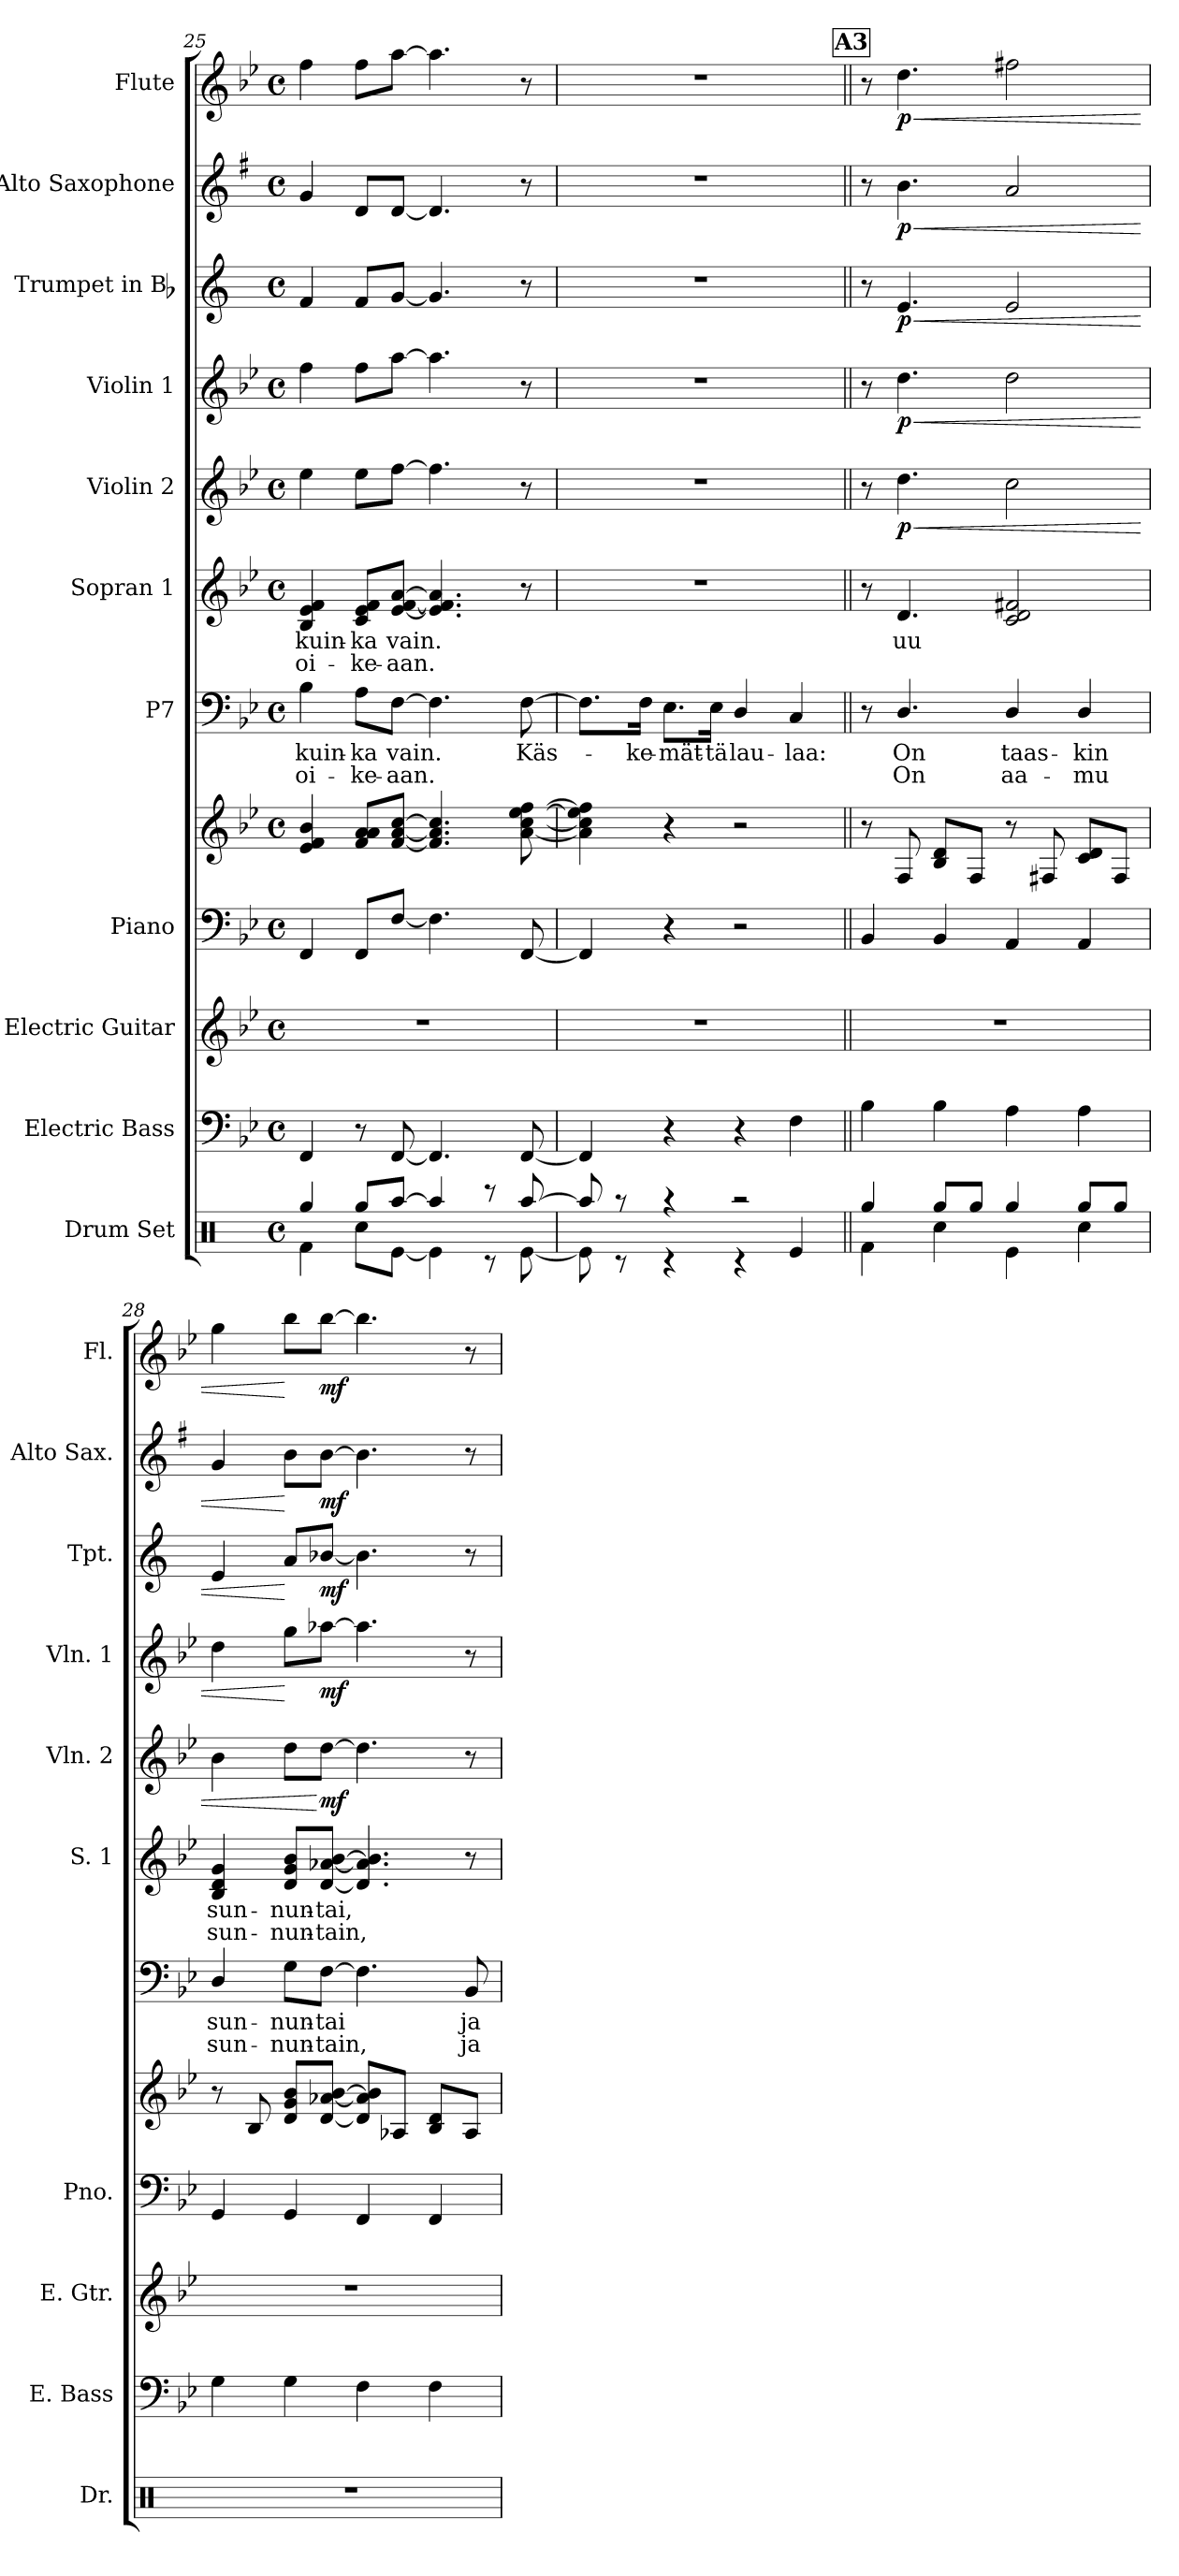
**kern	**kern	**kern	**kern	**kern	**kern	**text	**text	**kern	**text	**text	**kern	**dynam	**kern	**dynam	**kern	**dynam	**kern	**dynam	**kern	**dynam
*part11	*part10	*part9	*part8	*part8	*part7	*part7	*part7	*part6	*part6	*part6	*part5	*part5	*part4	*part4	*part3	*part3	*part2	*part2	*part1	*part1
*staff12	*staff11	*staff10	*staff9	*staff8	*staff7	*staff7	*staff7	*staff6	*staff6	*staff6	*staff5	*staff5	*staff4	*staff4	*staff3	*staff3	*staff2	*staff2	*staff1	*staff1
*I"Drum Set	*I"Electric Bass	*I"Electric Guitar	*I"Piano	*	*I"P7	*	*	*I"Sopran 1	*	*	*I"Violin 2	*	*I"Violin 1	*	*I"Trumpet in Bb	*	*I"Alto Saxophone	*	*I"Flute	*
*I'Dr.	*I'E. Bass	*I'E. Gtr.	*I'Pno.	*	*	*	*	*I'S. 1	*	*	*I'Vln. 2	*	*I'Vln. 1	*	*I'Tpt.	*	*I'Alto Sax.	*	*I'Fl.	*
!!LO:PB:g=z
*clefX	*clefF4	*clefG2	*clefF4	*clefG2	*clefF4	*	*	*clefG2	*	*	*clefG2	*	*clefG2	*	*clefG2	*	*clefG2	*	*clefG2	*
*	*ITrd7c12	*ITrd7c12	*	*	*	*	*	*	*	*	*	*	*	*	*ITrd1c2	*	*ITrd5c9	*	*	*
*k[]	*k[b-e-]	*k[b-e-]	*k[b-e-]	*k[b-e-]	*k[b-e-]	*	*	*k[b-e-]	*	*	*k[b-e-]	*	*k[b-e-]	*	*k[b-e-]	*	*k[b-e-]	*	*k[b-e-]	*
*C:	*B-:	*B-:	*B-:	*B-:	*B-:	*	*	*B-:	*	*	*B-:	*	*B-:	*	*B-:	*	*B-:	*	*B-:	*
*M4/4	*M4/4	*M4/4	*M4/4	*M4/4	*M4/4	*	*	*M4/4	*	*	*M4/4	*	*M4/4	*	*M4/4	*	*M4/4	*	*M4/4	*
*met(c)	*met(c)	*met(c)	*met(c)	*met(c)	*met(c)	*	*	*met(c)	*	*	*met(c)	*	*met(c)	*	*met(c)	*	*met(c)	*	*met(c)	*
=25	=25	=25	=25	=25	=25	=25	=25	=25	=25	=25	=25	=25	=25	=25	=25	=25	=25	=25	=25	=25
*^	*	*	*	*	*	*	*	*	*	*	*	*	*	*	*	*	*	*	*	*
!	!	!	!	!	!	!	!LO:LY:b:color=#000000	!LO:LY:b:color=#000000	!	!	!	!	!	!	!	!	!	!	!	!	!
!	!	!	!	!	!	!	!	!	!	!LO:LY:b:color=#000000	!LO:LY:b:color=#000000	!	!	!	!	!	!	!	!	!	!
4Rggi/	4Rfi\	4FFFi/	1r	4FFi/	4e-i/ 4fi 4b-i	4B-i\	kuin-	oi-	4B-i/ 4e-i 4fi	kuin-	oi-	4ee-i\	.	4ffi\	.	4e-i/	.	4B-i/	.	4ffi\	.
!	!	!	!	!	!	!	!LO:LY:b:color=#000000	!LO:LY:b:color=#000000	!	!	!	!	!	!	!	!	!	!	!	!	!
!	!	!	!	!	!	!	!	!	!	!LO:LY:b:color=#000000	!LO:LY:b:color=#000000	!	!	!	!	!	!	!	!	!	!
8Rggi/L	8Rcci\L	8r	.	8FFi/L	8fi/ 8ai/ 8ai/L	8Ai\L	-ka	-ke-	8ci/ 8e-i/ 8fi/L	-ka	-ke-	8ee-i\L	.	8ffi\L	.	8e-i/L	.	8Fi/L	.	8ffi\L	.
!	!	!	!	!	!	!	!LO:LY:b:color=#000000	!LO:LY:b:color=#000000	!	!	!	!	!	!	!	!	!	!	!	!	!
!	!	!	!	!	!	!	!	!	!	!LO:LY:b:color=#000000	!LO:LY:b:color=#000000	!	!	!	!	!	!	!	!	!	!
[>8Raai/J	[<8Rei\J	[<8FFFi/	.	[<8Fi/J	[<8fi/ [<8ai/ [>8cci/J	[>8Fi\J	vain.	-aan.	[<8e-i/ [>8fi/ [>8ai/J	vain.	-aan.	[>8ffi\J	.	[>8aai\J	.	[<8fi/J	.	[<8Fi/J	.	[>8aai\J	.
4Raai/]	4Rei\]	4.FFFi/]	.	4.Fi\]	4.fi/] 4.ai] 4.cci]	4.Fi\]	.	.	4.e-i/] 4.fi] 4.ai]	.	.	4.ffi\]	.	4.aai\]	.	4.fi/]	.	4.Fi/]	.	4.aai\]	.
8r	8r	.	.	.	.	.	.	.	.	.	.	.	.	.	.	.	.	.	.	.	.
!	!	!	!	!	!	!	!LO:LY:b:color=#000000	!	!	!	!	!	!	!	!	!	!	!	!	!	!
[>8Raai/	[<8Rei\	[<8FFFi/	.	[<8FFi/	[<8ai\ [<8cci [<8ee-i [>8ffi	[>8Fi\	Käs-	.	8r	.	.	8r	.	8r	.	8r	.	8r	.	8r	.
=26	=26	=26	=26	=26	=26	=26	=26	=26	=26	=26	=26	=26	=26	=26	=26	=26	=26	=26	=26	=26	=26
8Raai/]	8Rei\]	4FFFi/]	1r	4FFi/]	4ai\] 4cci] 4ee-i] 4ffi]	8.Fi\L]	.	.	1r	.	.	1r	.	1r	.	1r	.	1r	.	1r	.
8r	8r	.	.	.	.	.	.	.	.	.	.	.	.	.	.	.	.	.	.	.	.
!	!	!	!	!	!	!	!LO:LY:b:color=#000000	!	!	!	!	!	!	!	!	!	!	!	!	!	!
.	.	.	.	.	.	16Fi\Jk	-ke-	.	.	.	.	.	.	.	.	.	.	.	.	.	.
!	!	!	!	!	!	!	!LO:LY:b:color=#000000	!	!	!	!	!	!	!	!	!	!	!	!	!	!
4r	4r	4r	.	4r	4r	8.E-i\L	-mät-	.	.	.	.	.	.	.	.	.	.	.	.	.	.
!	!	!	!	!	!	!	!LO:LY:b:color=#000000	!	!	!	!	!	!	!	!	!	!	!	!	!	!
.	.	.	.	.	.	16E-i\Jk	-tä	.	.	.	.	.	.	.	.	.	.	.	.	.	.
!	!	!	!	!	!	!	!LO:LY:b:color=#000000	!	!	!	!	!	!	!	!	!	!	!	!	!	!
2r	4r	4r	.	2r	2r	4Di/	lau-	.	.	.	.	.	.	.	.	.	.	.	.	.	.
!	!	!	!	!	!	!	!LO:LY:b:color=#000000	!	!	!	!	!	!	!	!	!	!	!	!	!	!
.	4Rei/	4FFi\	.	.	.	4Ci/	-laa:	.	.	.	.	.	.	.	.	.	.	.	.	.	.
!!LO:REH:place=s1:B:color=#000000:enc=box:fs=17.1407:t=A3
=27||	=27||	=27||	=27||	=27||	=27||	=27||	=27||	=27||	=27||	=27||	=27||	=27||	=27||	=27||	=27||	=27||	=27||	=27||	=27||	=27||	=27||
4Rggi/	4Rfi\	4BB-i\	1r	4BB-i/	8r	8r	.	.	8r	.	.	8r	.	8r	.	8r	.	8r	.	8r	.
!	!	!	!	!	!	!	!LO:LY:b:color=#000000	!LO:LY:b:color=#000000	!	!	!	!	!	!	!	!	!	!	!	!	!
!	!	!	!	!	!	!	!	!	!	!LO:LY:b:color=#000000	!	!	!LO:HP:b	!	!LO:HP:b	!	!LO:HP:b	!	!LO:HP:b	!	!LO:HP:b
.	.	.	.	.	8Fi/	4.Di/	On	On	4.di/	uu	.	4.ddi\	< p	4.ddi\	< p	4.di/	< p	4.di\	< p	4.ddi\	< p
8Rggi/L	4Rcci\	4BB-i\	.	4BB-i/	8B-i/ 8di/L	.	.	.	.	.	.	.	.	.	.	.	.	.	.	.	.
8Rggi/J	.	.	.	.	8Fi/J	.	.	.	.	.	.	.	.	.	.	.	.	.	.	.	.
!	!	!	!	!	!	!	!LO:LY:b:color=#000000	!LO:LY:b:color=#000000	!	!	!	!	!	!	!	!	!	!	!	!	!
4Rggi/	4Rei\	4AAi\	.	4AAi/	8r	4Di/	taas-	aa-	2ci/ 2di 2f#Xi	.	.	2cci\	.	2ddi\	.	2di/	.	2ci/	.	2ff#Xi\	.
.	.	.	.	.	8F#Xi/	.	.	.	.	.	.	.	.	.	.	.	.	.	.	.	.
!	!	!	!	!	!	!	!LO:LY:b:color=#000000	!LO:LY:b:color=#000000	!	!	!	!	!	!	!	!	!	!	!	!	!
8Rggi/L	4Rcci\	4AAi\	.	4AAi/	8ci/ 8di/L	4Di/	-kin	-mu	.	.	.	.	.	.	.	.	.	.	.	.	.
8Rggi/J	.	.	.	.	8F#i/J	.	.	.	.	.	.	.	.	.	.	.	.	.	.	.	.
*v	*v	*	*	*	*	*	*	*	*	*	*	*	*	*	*	*	*	*	*	*	*
=28	=28	=28	=28	=28	=28	=28	=28	=28	=28	=28	=28	=28	=28	=28	=28	=28	=28	=28	=28	=28
!	!	!	!	!	!	!LO:LY:b:color=#000000	!LO:LY:b:color=#000000	!	!	!	!	!	!	!	!	!	!	!	!	!
!	!	!	!	!	!	!	!	!	!LO:LY:b:color=#000000	!LO:LY:b:color=#000000	!	!	!	!	!	!	!	!	!	!
1r	4GGi\	1r	4GGi/	8r	4Di/	sun-	sun-	4B-i/ 4di 4gi	sun-	sun-	4b-i\	.	4ddi\	.	4di/	.	4B-i/	.	4ggi\	.
.	.	.	.	8B-i/	.	.	.	.	.	.	.	.	.	.	.	.	.	.	.	.
!	!	!	!	!	!	!LO:LY:b:color=#000000	!LO:LY:b:color=#000000	!	!	!	!	!	!	!	!	!	!	!	!	!
!	!	!	!	!	!	!	!	!	!LO:LY:b:color=#000000	!LO:LY:b:color=#000000	!	!	!	!	!	!	!	!	!	!
.	4GGi\	.	4GGi/	8di/ 8gi/ 8b-i/L	8Gi\L	-nun-	-nun-	8di/ 8gi/ 8b-i/L	-nun-	-nun-	8ddi\L	.	8ggi\L	[	8gi/L	[	8di\L	[	8bb-i\L	[
!	!	!	!	!	!	!LO:LY:b:color=#000000	!LO:LY:b:color=#000000	!	!	!	!	!	!	!	!	!	!	!	!	!
!	!	!	!	!	!	!	!	!	!LO:LY:b:color=#000000	!LO:LY:b:color=#000000	!	!	!	!	!	!	!	!	!	!
.	.	.	.	[<8di/ [<8a-Xi/ [>8b-i/J	[>8Fi\J	-tai	-tain,	[<8di/ [<8a-Xi/ [>8b-i/J	-tai,	-tain,	[>8ddi\J	[ mf	[>8aa-Xi\J	mf	[<8a-Xi/J	mf	[>8di\J	mf	[>8bb-i\J	mf
.	4FFi\	.	4FFi/	8di]/ 8a-i]/ 8b-i]/L	4.Fi\]	.	.	4.di/] 4.a-i] 4.b-i]	.	.	4.ddi\]	.	4.aa-i\]	.	4.a-i\]	.	4.di\]	.	4.bb-i\]	.
.	.	.	.	8A-Xi/J	.	.	.	.	.	.	.	.	.	.	.	.	.	.	.	.
.	4FFi\	.	4FFi/	8B-i/ 8di/L	.	.	.	.	.	.	.	.	.	.	.	.	.	.	.	.
!	!	!	!	!	!	!LO:LY:b:color=#000000	!LO:LY:b:color=#000000	!	!	!	!	!	!	!	!	!	!	!	!	!
.	.	.	.	8A-i/J	8BB-i/	ja	ja	8r	.	.	8r	.	8r	.	8r	.	8r	.	8r	.
=	=	=	=	=	=	=	=	=	=	=	=	=	=	=	=	=	=	=	=	=
*-	*-	*-	*-	*-	*-	*-	*-	*-	*-	*-	*-	*-	*-	*-	*-	*-	*-	*-	*-	*-
